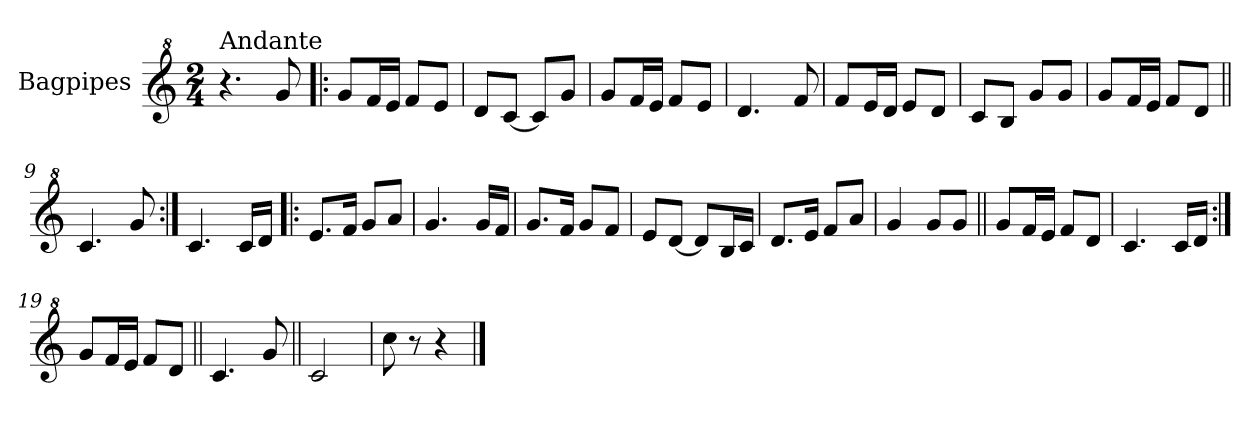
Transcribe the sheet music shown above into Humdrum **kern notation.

**kern
*part1
*staff1
*I"Bagpipes
*I'Bag
*clefG^2
*k[]
*C:
*M2/4
=1
!LO:TX:a:t=Andante
4.r
8gg/
=2!|:
8gg/L
16ff/L
16ee/JJ
8ff/L
8ee/J
=3
8dd/L
[8cc/J
8cc/L]
8gg/J
=4
8gg/L
16ff/L
16ee/JJ
8ff/L
8ee/J
=5
4.dd/
8ff/
=6
8ff/L
16ee/L
16dd/JJ
8ee/L
8dd/J
=7
8cc/L
8b/J
8gg/L
8gg/J
=8
8gg/L
16ff/L
16ee/JJ
8ff/L
8dd/J
=9||
4.cc/
8gg/
=10:|!
4.cc/
16cc/LL
16dd/JJ
!!LO:LB:g=z
=11!|:
8.ee/L
16ff/Jk
8gg/L
8aa/J
=12
4.gg/
16gg/LL
16ff/JJ
=13
8.gg/L
16ff/Jk
8gg/L
8ff/J
=14
8ee/L
[8dd/J
8dd/L]
16b/L
16cc/JJ
=15
8.dd/L
16ee/Jk
8ff/L
8aa/J
=16
4gg/
8gg/L
8gg/J
=17||
8gg/L
16ff/L
16ee/JJ
8ff/L
8dd/J
=18
4.cc/
16cc/LL
16dd/JJ
=19:|!
8gg/L
16ff/L
16ee/JJ
8ff/L
8dd/J
=20||
4.cc/
8gg/
!!LO:LB:g=z
=21||
2cc/
=22
8ccc\
8r
4r
==
*-
